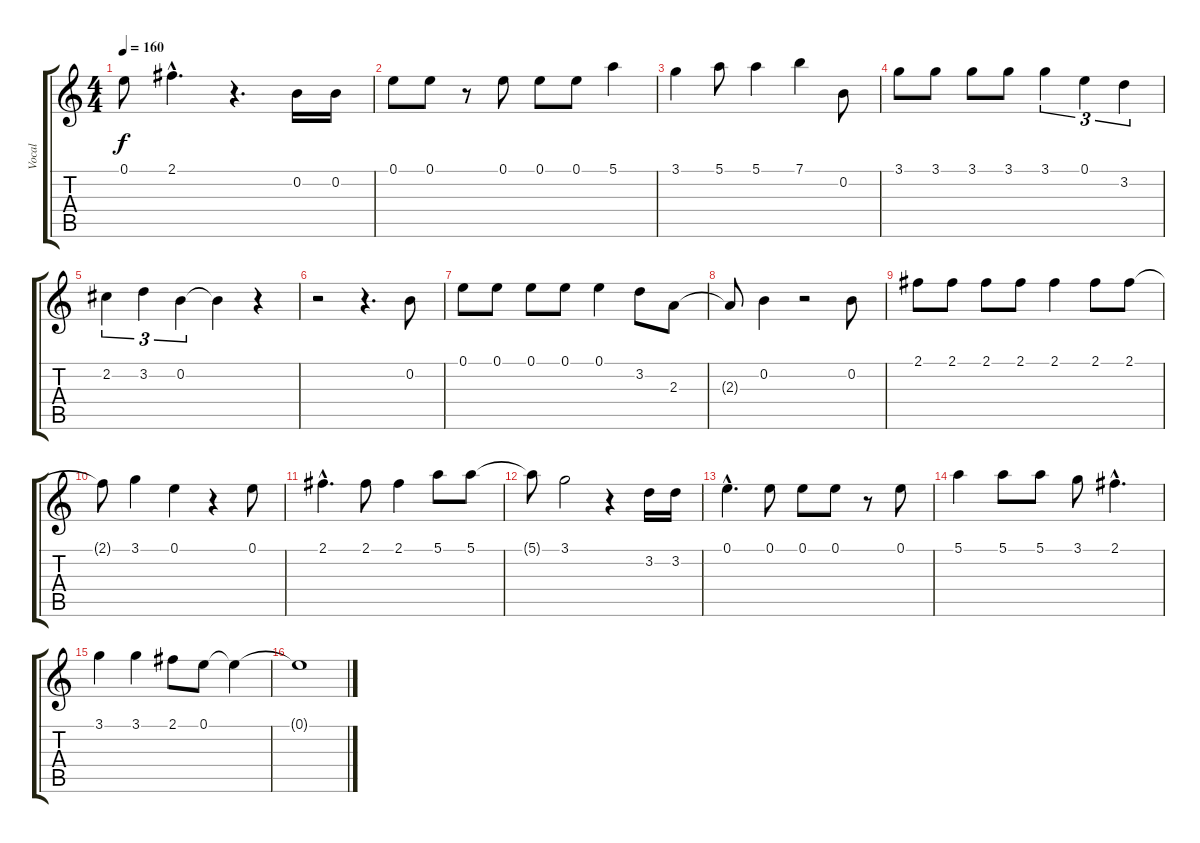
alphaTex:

\track ("Vocal" "Vocal") {instrument electricguitarclean}
\staff {score tabs}
\tuning (E4 B3 G3 D3 A2 E2) {hide}
\ts (4 4)
\tempo 160
\clef g2
\ks c
0.1.8{dy f} 2.1{hac}.4{d} r.4{d} 0.2.16 0.2.16 |
0.1.8 0.1.8 r.8 0.1.8 0.1.8 0.1.8 5.1.4 |
3.1.4 5.1.8 5.1.4 7.1.4 0.2.8 |
3.1.8 3.1.8 3.1.8 3.1.8 3.1.4{tu (3 2)} 0.1.4{tu (3 2)} 3.2.4{tu (3 2)} |
2.2.4{tu (3 2)} 3.2.4{tu (3 2)} 0.2.4{tu (3 2)} 0.2{t}.4 r.4 |
r.2 r.4{d} 0.2.8 |
0.1.8 0.1.8 0.1.8 0.1.8 0.1.4 3.2.8 2.3.8 |
2.3{t}.8 0.2.4 r.2 0.2.8 |
2.1.8 2.1.8 2.1.8 2.1.8 2.1.4 2.1.8 2.1.8 |
2.1{t}.8 3.1.4 0.1.4 r.4 0.1.8 |
2.1{hac}.4{d} 2.1.8 2.1.4 5.1.8 5.1.8 |
5.1{t}.8 3.1.2 r.4 3.2.16 3.2.16 |
0.1{hac}.4{d} 0.1.8 0.1.8 0.1.8 r.8 0.1.8 |
5.1.4 5.1.8 5.1.8 3.1.8 2.1{hac}.4{d} |
3.1.4 3.1.4 2.1.8 0.1.8 0.1{t}.4 |
0.1{t}.1
